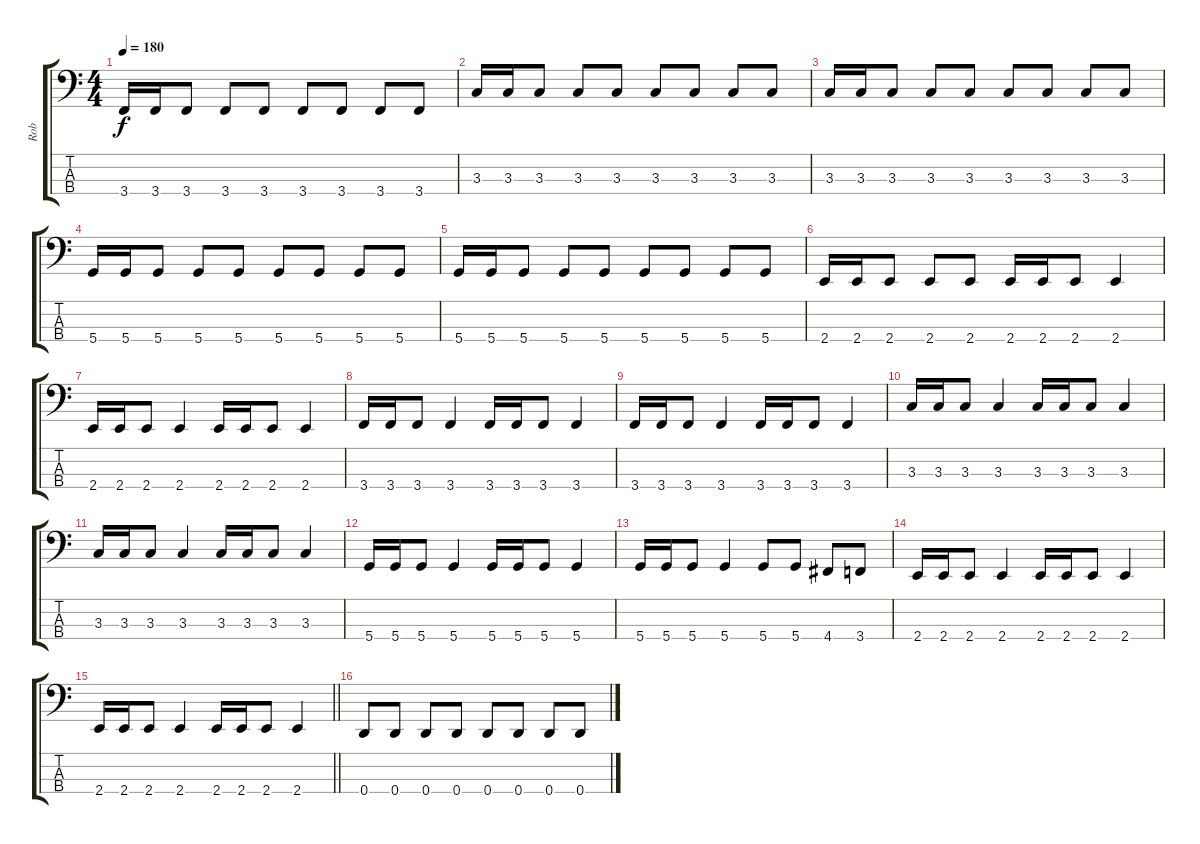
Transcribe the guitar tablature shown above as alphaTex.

\track ("Rob" "Rob") {instrument electricbasspick}
\staff {score tabs}
\tuning (G2 D2 A1 D1) {hide}
\ts (4 4)
\tempo 180
\clef f4
\ks c
3.4.16{dy f} 3.4.16 3.4.8 3.4.8 3.4.8 3.4.8 3.4.8 3.4.8 3.4.8 |
3.3.16 3.3.16 3.3.8 3.3.8 3.3.8 3.3.8 3.3.8 3.3.8 3.3.8 |
3.3.16 3.3.16 3.3.8 3.3.8 3.3.8 3.3.8 3.3.8 3.3.8 3.3.8 |
5.4.16 5.4.16 5.4.8 5.4.8 5.4.8 5.4.8 5.4.8 5.4.8 5.4.8 |
5.4.16 5.4.16 5.4.8 5.4.8 5.4.8 5.4.8 5.4.8 5.4.8 5.4.8 |
2.4.16 2.4.16 2.4.8 2.4.8 2.4.8 2.4.16 2.4.16 2.4.8 2.4.4 |
2.4.16 2.4.16 2.4.8 2.4.4 2.4.16 2.4.16 2.4.8 2.4.4 |
3.4.16 3.4.16 3.4.8 3.4.4 3.4.16 3.4.16 3.4.8 3.4.4 |
3.4.16 3.4.16 3.4.8 3.4.4 3.4.16 3.4.16 3.4.8 3.4.4 |
3.3.16 3.3.16 3.3.8 3.3.4 3.3.16 3.3.16 3.3.8 3.3.4 |
3.3.16 3.3.16 3.3.8 3.3.4 3.3.16 3.3.16 3.3.8 3.3.4 |
5.4.16 5.4.16 5.4.8 5.4.4 5.4.16 5.4.16 5.4.8 5.4.4 |
5.4.16 5.4.16 5.4.8 5.4.4 5.4.8 5.4.8 4.4.8 3.4.8 |
2.4.16 2.4.16 2.4.8 2.4.4 2.4.16 2.4.16 2.4.8 2.4.4 |
\barLineRight lightlight
2.4.16 2.4.16 2.4.8 2.4.4 2.4.16 2.4.16 2.4.8 2.4.4 |
\section ("" "")
0.4.8 0.4.8 0.4.8 0.4.8 0.4.8 0.4.8 0.4.8 0.4.8
